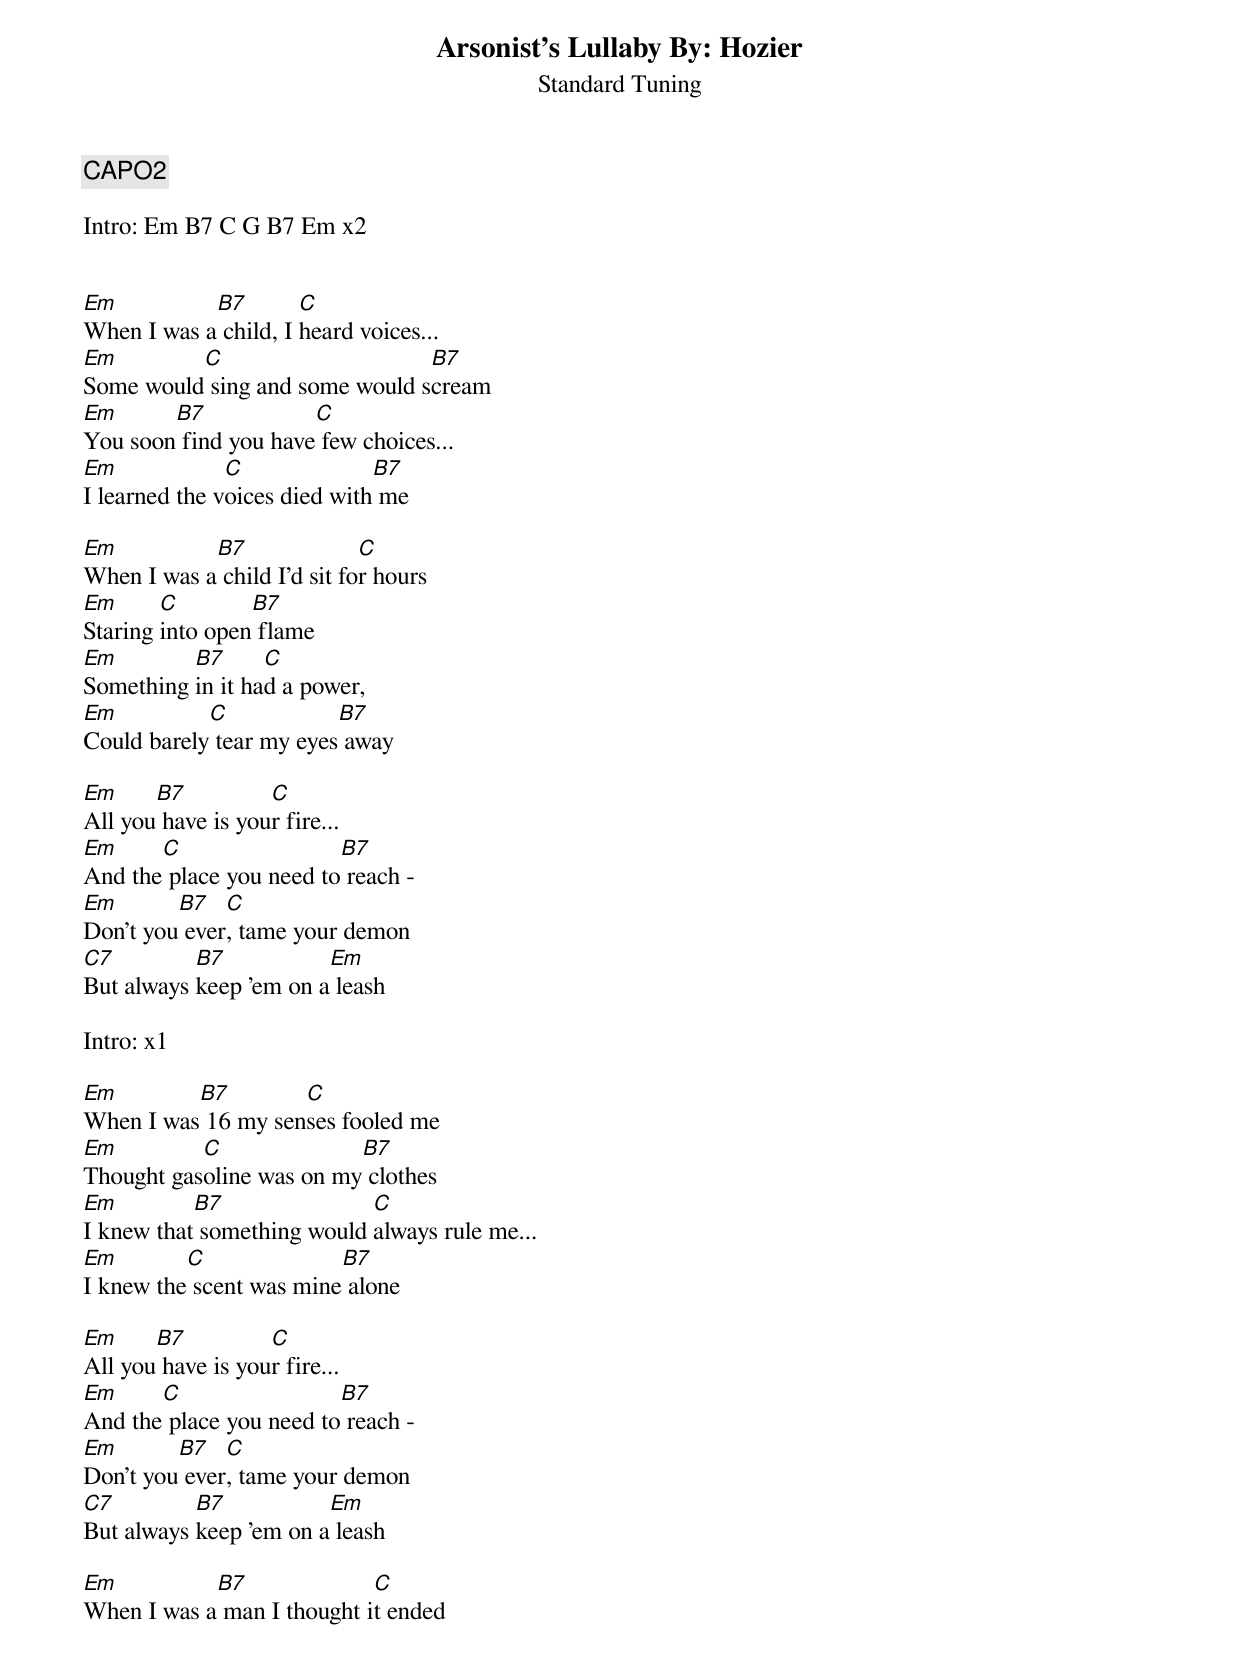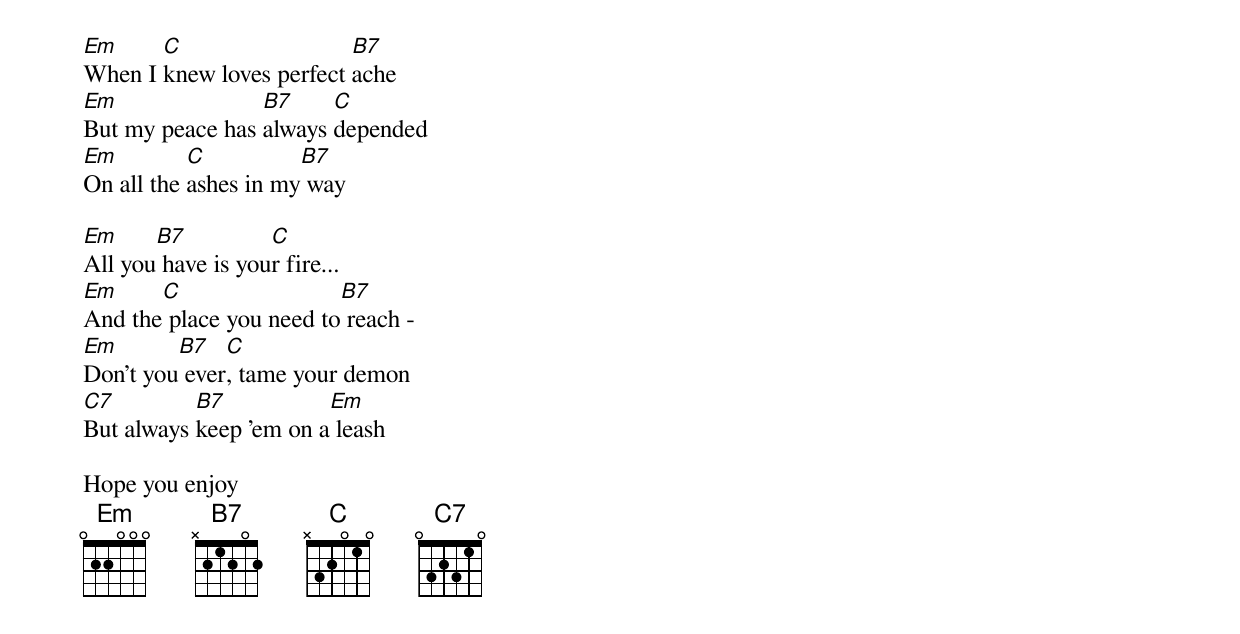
Arsonist's Lullaby By: Hozier
Standard Tuning

CAPO2

Intro: Em B7 C G B7 Em x2


Em          B7        C
When I was a child, I heard voices...
Em        C                     B7
Some would sing and some would scream
Em      B7            C
You soon find you have few choices...
Em             C              B7
I learned the voices died with me

Em          B7               C
When I was a child I'd sit for hours
Em      C        B7
Staring into open flame
Em        B7      C
Something in it had a power,
Em          C            B7
Could barely tear my eyes away

Em     B7          C
All you have is your fire...
Em     C                 B7
And the place you need to reach -
Em       B7   C
Don't you ever, tame your demon
C7         B7           Em
But always keep 'em on a leash

Intro: x1

Em        B7        C
When I was 16 my senses fooled me
Em         C              B7
Thought gasoline was on my clothes
Em         B7               C
I knew that something would always rule me...
Em        C              B7
I knew the scent was mine alone

Em     B7          C
All you have is your fire...
Em     C                 B7
And the place you need to reach -
Em       B7   C
Don't you ever, tame your demon
C7         B7           Em
But always keep 'em on a leash

Em          B7              C
When I was a man I thought it ended
Em     C                  B7
When I knew loves perfect ache
Em               B7     C
But my peace has always depended
Em         C          B7
On all the ashes in my way

Em     B7          C
All you have is your fire...
Em     C                 B7
And the place you need to reach -
Em       B7   C
Don't you ever, tame your demon
C7         B7           Em
But always keep 'em on a leash

Hope you enjoy
